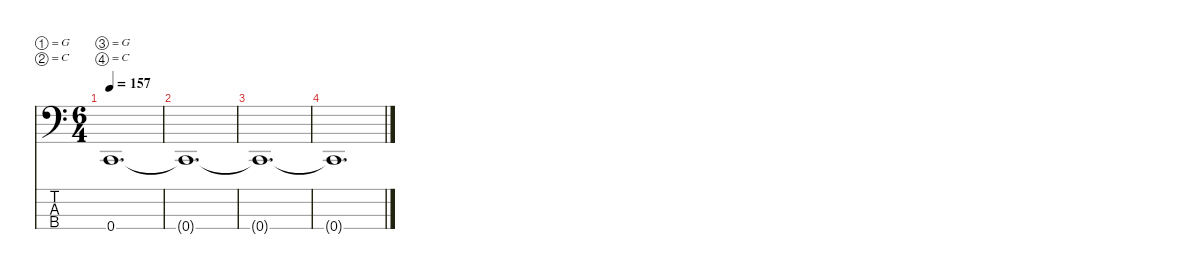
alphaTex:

\defaultSystemsLayout 4
\hideDynamics
\bracketExtendMode nobrackets
\singleTrackTrackNamePolicy hidden
\multiTrackTrackNamePolicy hidden
\firstSystemTrackNameMode fullname
\firstSystemTrackNameOrientation horizontal
\otherSystemsTrackNameOrientation horizontal
\track ("Bass" "el.bs.") {instrument electricbassfinger}
\staff {score tabs}
\tuning (G2 C2 G1 C1)
\ts (6 4)
\tempo 157
\clef f4
\ks c
0.4{t}.1{d dy f beam Up} |
0.4{t}.1{d beam Up} |
0.4{t}.1{d beam Up} |
0.4{t}.1{d beam Up}
